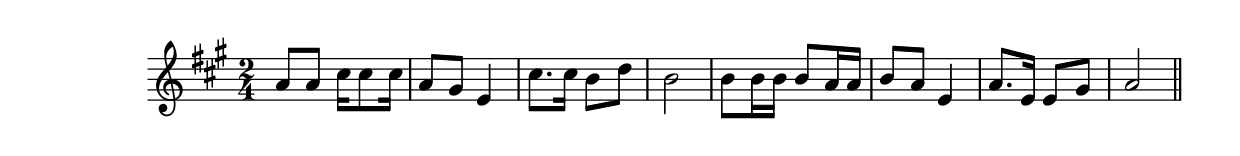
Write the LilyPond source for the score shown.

\version "2.19.49"
%{\header {
  title = "Shout On, Children (Georgia)"
  composer = "anonymous"
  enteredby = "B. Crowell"
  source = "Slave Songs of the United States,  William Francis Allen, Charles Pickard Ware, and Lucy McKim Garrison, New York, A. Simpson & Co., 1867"
}%}
\score{{\key a \major
\time 2/4
%{\tempo 8=100
%}\relative a' {
  a8 a cis16 cis8 cis16 | a8 gis e4 | cis'8. cis16 b8 d | b2 | b8 b16 b b8 a16 a | b8 a e4 | a8. e16 e8 gis a2
  \bar "||"
}

}}